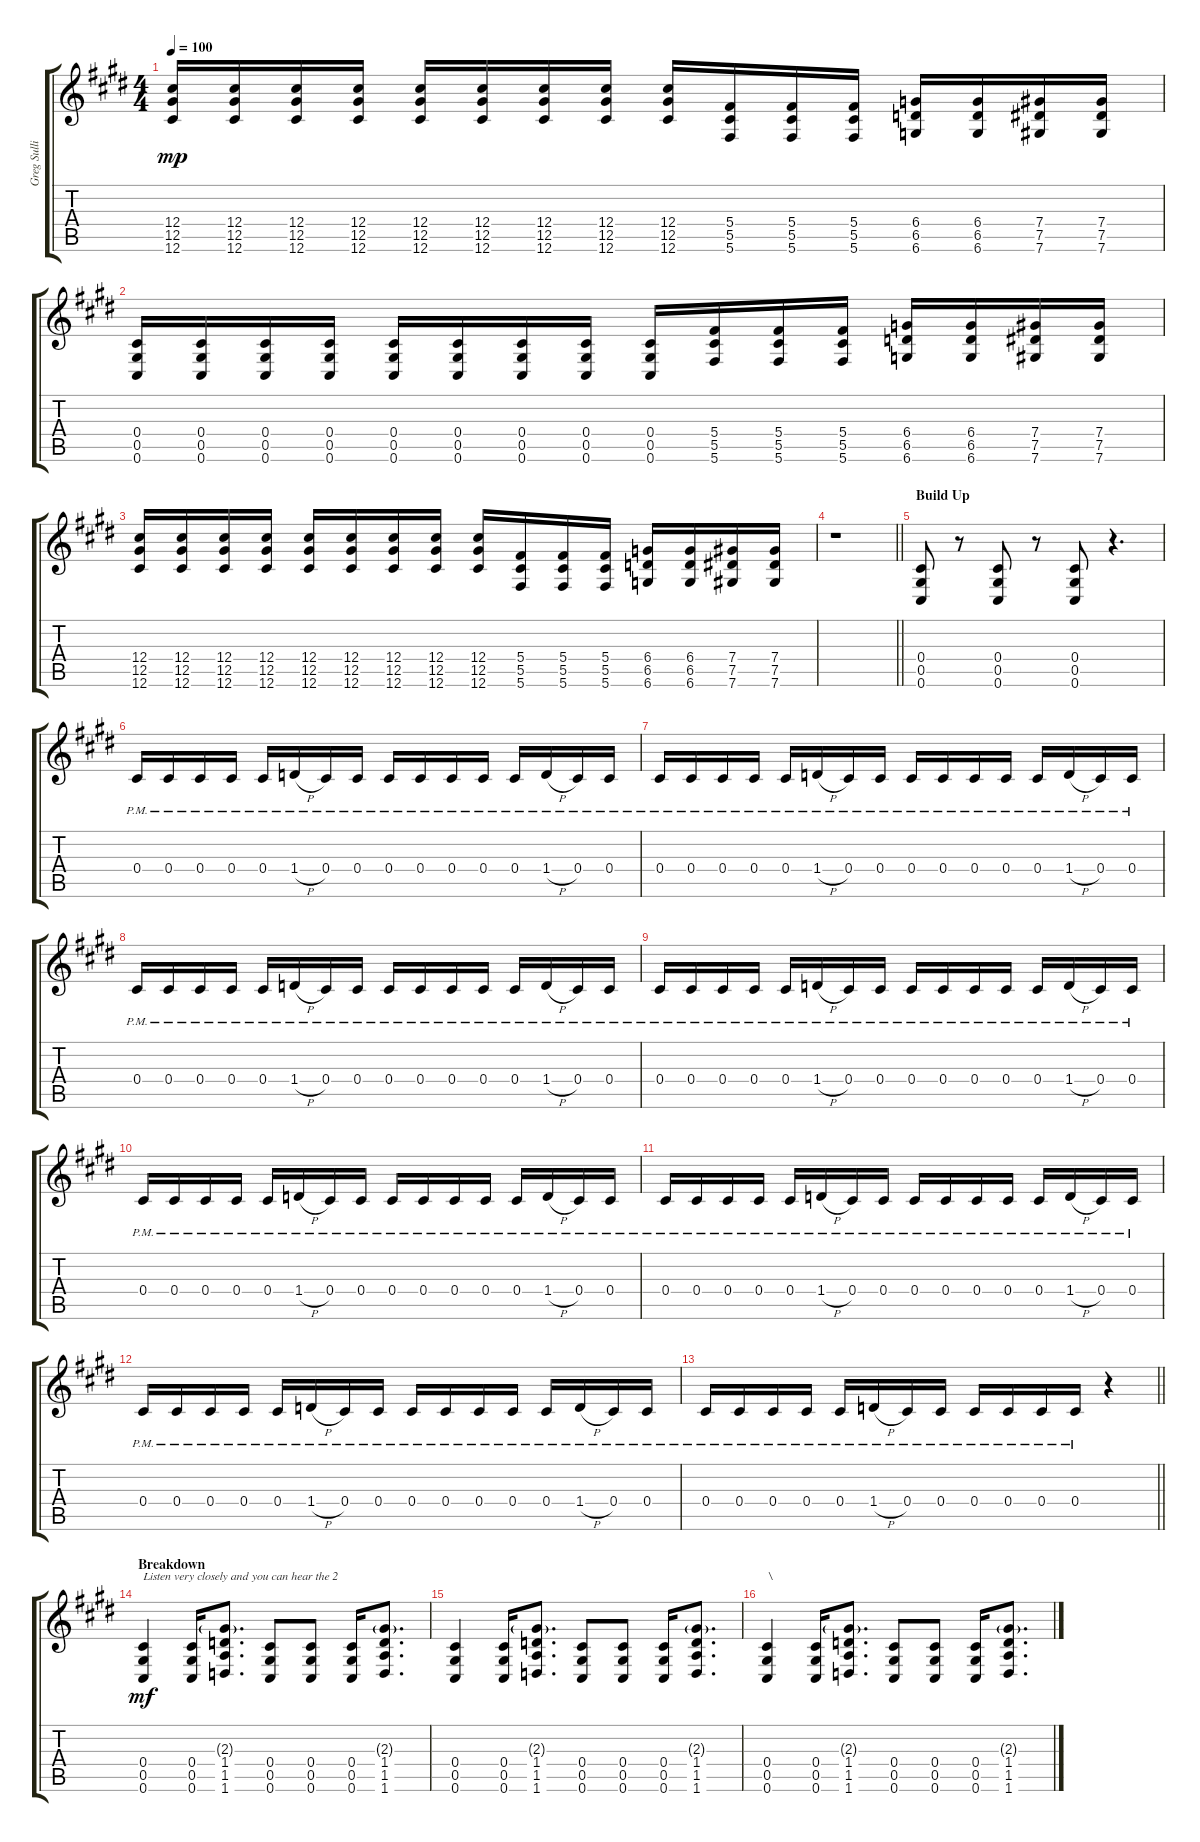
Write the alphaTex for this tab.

\track ("Greg Sullivan" "Greg Sulli") {instrument overdrivenguitar}
\staff {score tabs}
\tuning (Eb4 Bb3 Gb3 Db3 Ab2 Db2) {hide}
\ts (4 4)
\tempo 100
\clef g2
\ks c#minor
(12.4 12.5 12.6).16{dy mp} (12.4 12.5 12.6).16 (12.4 12.5 12.6).16 (12.4 12.5 12.6).16 (12.4 12.5 12.6).16 (12.4 12.5 12.6).16 (12.4 12.5 12.6).16 (12.4 12.5 12.6).16 (12.4 12.5 12.6).16 (5.4 5.5 5.6).16 (5.4 5.5 5.6).16 (5.4 5.5 5.6).16 (6.4 6.5 6.6).16 (6.4 6.5 6.6).16 (7.4 7.5 7.6).16 (7.4 7.5 7.6).16 |
(0.4 0.5 0.6).16 (0.4 0.5 0.6).16 (0.4 0.5 0.6).16 (0.4 0.5 0.6).16 (0.4 0.5 0.6).16 (0.4 0.5 0.6).16 (0.4 0.5 0.6).16 (0.4 0.5 0.6).16 (0.4 0.5 0.6).16 (5.4 5.5 5.6).16 (5.4 5.5 5.6).16 (5.4 5.5 5.6).16 (6.4 6.5 6.6).16 (6.4 6.5 6.6).16 (7.4 7.5 7.6).16 (7.4 7.5 7.6).16 |
(12.4 12.5 12.6).16 (12.4 12.5 12.6).16 (12.4 12.5 12.6).16 (12.4 12.5 12.6).16 (12.4 12.5 12.6).16 (12.4 12.5 12.6).16 (12.4 12.5 12.6).16 (12.4 12.5 12.6).16 (12.4 12.5 12.6).16 (5.4 5.5 5.6).16 (5.4 5.5 5.6).16 (5.4 5.5 5.6).16 (6.4 6.5 6.6).16 (6.4 6.5 6.6).16 (7.4 7.5 7.6).16 (7.4 7.5 7.6).16 |
\barLineRight lightlight
r.1 |
\section ("" "Build Up")
(0.4 0.5 0.6).8 r.8 (0.4 0.5 0.6).8 r.8 (0.4 0.5 0.6).8 r.4{d} |
0.4{pm}.16{balance 6} 0.4{pm}.16 0.4{pm}.16 0.4{pm}.16 0.4{pm}.16 1.4{h pm}.16 0.4{pm}.16 0.4{pm}.16 0.4{pm}.16 0.4{pm}.16 0.4{pm}.16 0.4{pm}.16 0.4{pm}.16 1.4{h pm}.16 0.4{pm}.16 0.4{pm}.16 |
0.4{pm}.16 0.4{pm}.16 0.4{pm}.16 0.4{pm}.16 0.4{pm}.16 1.4{h pm}.16 0.4{pm}.16 0.4{pm}.16 0.4{pm}.16 0.4{pm}.16 0.4{pm}.16 0.4{pm}.16 0.4{pm}.16 1.4{h pm}.16 0.4{pm}.16 0.4{pm}.16 |
0.4{pm}.16 0.4{pm}.16 0.4{pm}.16 0.4{pm}.16 0.4{pm}.16 1.4{h pm}.16 0.4{pm}.16 0.4{pm}.16 0.4{pm}.16 0.4{pm}.16 0.4{pm}.16 0.4{pm}.16 0.4{pm}.16 1.4{h pm}.16 0.4{pm}.16 0.4{pm}.16 |
0.4{pm}.16 0.4{pm}.16 0.4{pm}.16 0.4{pm}.16 0.4{pm}.16 1.4{h pm}.16 0.4{pm}.16 0.4{pm}.16 0.4{pm}.16 0.4{pm}.16 0.4{pm}.16 0.4{pm}.16 0.4{pm}.16 1.4{h pm}.16 0.4{pm}.16 0.4{pm}.16 |
0.4{pm}.16 0.4{pm}.16 0.4{pm}.16 0.4{pm}.16 0.4{pm}.16 1.4{h pm}.16 0.4{pm}.16 0.4{pm}.16 0.4{pm}.16 0.4{pm}.16 0.4{pm}.16 0.4{pm}.16 0.4{pm}.16 1.4{h pm}.16 0.4{pm}.16 0.4{pm}.16 |
0.4{pm}.16 0.4{pm}.16 0.4{pm}.16 0.4{pm}.16 0.4{pm}.16 1.4{h pm}.16 0.4{pm}.16 0.4{pm}.16 0.4{pm}.16 0.4{pm}.16 0.4{pm}.16 0.4{pm}.16 0.4{pm}.16 1.4{h pm}.16 0.4{pm}.16 0.4{pm}.16 |
0.4{pm}.16 0.4{pm}.16 0.4{pm}.16 0.4{pm}.16 0.4{pm}.16 1.4{h pm}.16 0.4{pm}.16 0.4{pm}.16 0.4{pm}.16 0.4{pm}.16 0.4{pm}.16 0.4{pm}.16 0.4{pm}.16 1.4{h pm}.16 0.4{pm}.16 0.4{pm}.16 |
\barLineRight lightlight
0.4{pm}.16 0.4{pm}.16 0.4{pm}.16 0.4{pm}.16 0.4{pm}.16 1.4{h pm}.16 0.4{pm}.16 0.4{pm}.16 0.4{pm}.16 0.4{pm}.16 0.4{pm}.16 0.4{pm}.16 r.4 |
\section ("" "Breakdown")
(0.4 0.5 0.6).4{txt "Listen very closely and you can hear the 2" dy mf balance 1} (0.4 0.5 0.6).16 (2.3{g} 1.4 1.5 1.6).8{d} (0.4 0.5 0.6).8 (0.4 0.5 0.6).8 (0.4 0.5 0.6).16 (2.3{g} 1.4 1.5 1.6).8{d} |
(0.4 0.5 0.6).4 (0.4 0.5 0.6).16 (2.3{g} 1.4 1.5 1.6).8{d} (0.4 0.5 0.6).8 (0.4 0.5 0.6).8 (0.4 0.5 0.6).16 (2.3{g} 1.4 1.5 1.6).8{d} |
(0.4 0.5 0.6).4{txt "\\"} (0.4 0.5 0.6).16 (2.3{g} 1.4 1.5 1.6).8{d} (0.4 0.5 0.6).8 (0.4 0.5 0.6).8 (0.4 0.5 0.6).16 (2.3{g} 1.4 1.5 1.6).8{d}
